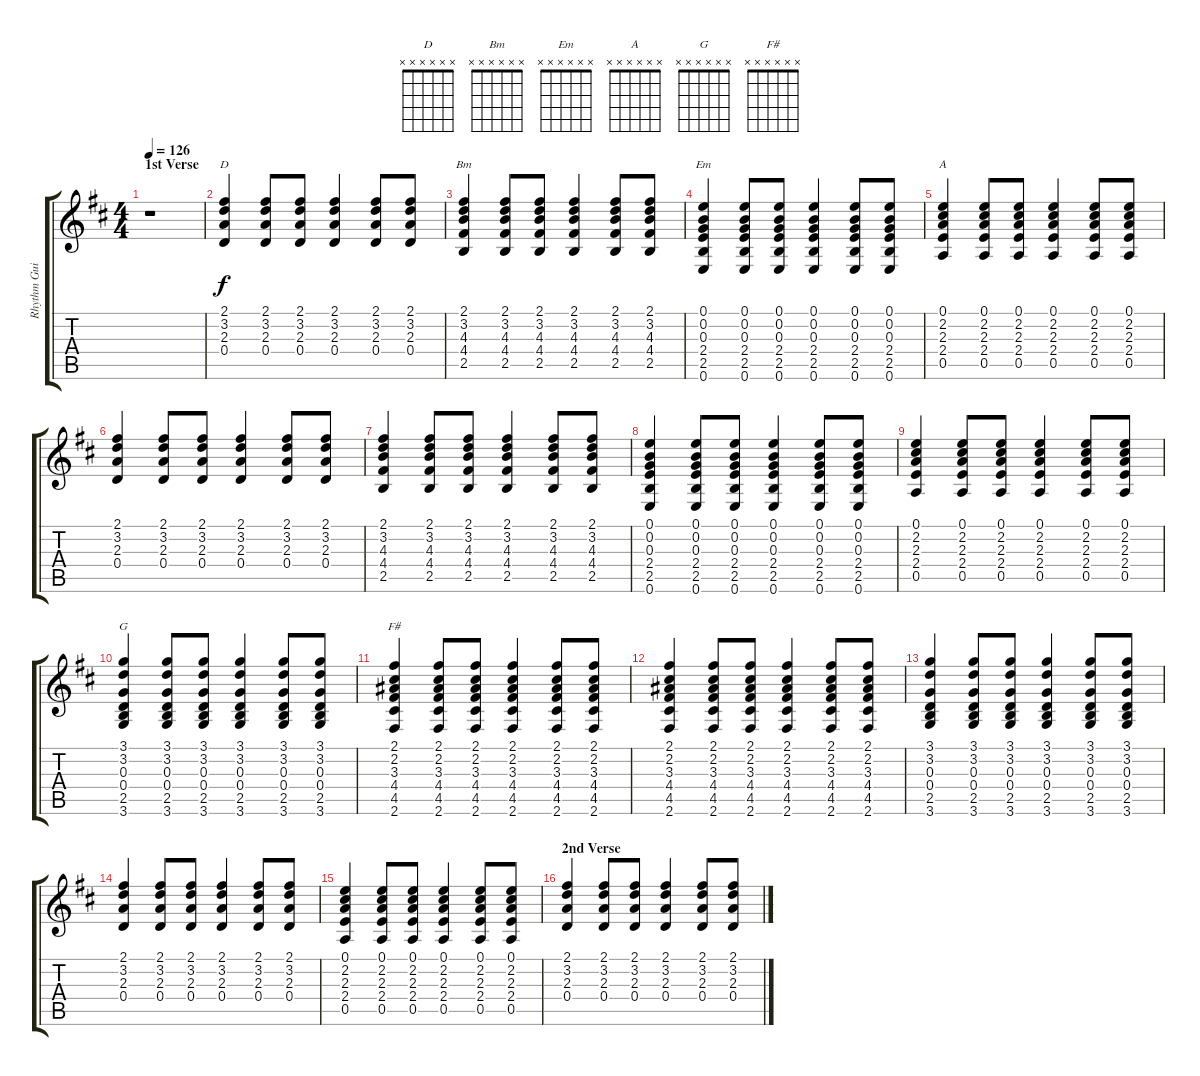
\track ("Rhythm Guitar" "Rhythm Gui") {instrument electricguitarclean}
\staff {score tabs}
\tuning (E4 B3 G3 D3 A2 E2) {hide}
\chord ("D" x x x x x x)
\chord ("Bm" x x x x x x)
\chord ("Em" x x x x x x)
\chord ("A" x x x x x x)
\chord ("G" x x x x x x)
\chord ("F#" x x x x x x)
\ts (4 4)
\section ("" "1st Verse")
\tempo 126
\clef g2
\ks d
r.1{dy f instrument electricguitarclean} |
(2.1 3.2 2.3 0.4).4{ch "D"} (2.1 3.2 2.3 0.4).8 (2.1 3.2 2.3 0.4).8 (2.1 3.2 2.3 0.4).4 (2.1 3.2 2.3 0.4).8 (2.1 3.2 2.3 0.4).8 |
(2.1 3.2 4.3 4.4 2.5).4{ch "Bm"} (2.1 3.2 4.3 4.4 2.5).8 (2.1 3.2 4.3 4.4 2.5).8 (2.1 3.2 4.3 4.4 2.5).4 (2.1 3.2 4.3 4.4 2.5).8 (2.1 3.2 4.3 4.4 2.5).8 |
(0.1 0.2 0.3 2.4 2.5 0.6).4{ch "Em"} (0.1 0.2 0.3 2.4 2.5 0.6).8 (0.1 0.2 0.3 2.4 2.5 0.6).8 (0.1 0.2 0.3 2.4 2.5 0.6).4 (0.1 0.2 0.3 2.4 2.5 0.6).8 (0.1 0.2 0.3 2.4 2.5 0.6).8 |
(0.1 2.2 2.3 2.4 0.5).4{ch "A"} (0.1 2.2 2.3 2.4 0.5).8 (0.1 2.2 2.3 2.4 0.5).8 (0.1 2.2 2.3 2.4 0.5).4 (0.1 2.2 2.3 2.4 0.5).8 (0.1 2.2 2.3 2.4 0.5).8 |
(2.1 3.2 2.3 0.4).4 (2.1 3.2 2.3 0.4).8 (2.1 3.2 2.3 0.4).8 (2.1 3.2 2.3 0.4).4 (2.1 3.2 2.3 0.4).8 (2.1 3.2 2.3 0.4).8 |
(2.1 3.2 4.3 4.4 2.5).4 (2.1 3.2 4.3 4.4 2.5).8 (2.1 3.2 4.3 4.4 2.5).8 (2.1 3.2 4.3 4.4 2.5).4 (2.1 3.2 4.3 4.4 2.5).8 (2.1 3.2 4.3 4.4 2.5).8 |
(0.1 0.2 0.3 2.4 2.5 0.6).4 (0.1 0.2 0.3 2.4 2.5 0.6).8 (0.1 0.2 0.3 2.4 2.5 0.6).8 (0.1 0.2 0.3 2.4 2.5 0.6).4 (0.1 0.2 0.3 2.4 2.5 0.6).8 (0.1 0.2 0.3 2.4 2.5 0.6).8 |
(0.1 2.2 2.3 2.4 0.5).4 (0.1 2.2 2.3 2.4 0.5).8 (0.1 2.2 2.3 2.4 0.5).8 (0.1 2.2 2.3 2.4 0.5).4 (0.1 2.2 2.3 2.4 0.5).8 (0.1 2.2 2.3 2.4 0.5).8 |
(3.1 3.2 0.3 0.4 2.5 3.6).4{ch "G"} (3.1 3.2 0.3 0.4 2.5 3.6).8 (3.1 3.2 0.3 0.4 2.5 3.6).8 (3.1 3.2 0.3 0.4 2.5 3.6).4 (3.1 3.2 0.3 0.4 2.5 3.6).8 (3.1 3.2 0.3 0.4 2.5 3.6).8 |
(2.1 2.2 3.3 4.4 4.5 2.6).4{ch "F#"} (2.1 2.2 3.3 4.4 4.5 2.6).8 (2.1 2.2 3.3 4.4 4.5 2.6).8 (2.1 2.2 3.3 4.4 4.5 2.6).4 (2.1 2.2 3.3 4.4 4.5 2.6).8 (2.1 2.2 3.3 4.4 4.5 2.6).8 |
(2.1 2.2 3.3 4.4 4.5 2.6).4 (2.1 2.2 3.3 4.4 4.5 2.6).8 (2.1 2.2 3.3 4.4 4.5 2.6).8 (2.1 2.2 3.3 4.4 4.5 2.6).4 (2.1 2.2 3.3 4.4 4.5 2.6).8 (2.1 2.2 3.3 4.4 4.5 2.6).8 |
(3.1 3.2 0.3 0.4 2.5 3.6).4 (3.1 3.2 0.3 0.4 2.5 3.6).8 (3.1 3.2 0.3 0.4 2.5 3.6).8 (3.1 3.2 0.3 0.4 2.5 3.6).4 (3.1 3.2 0.3 0.4 2.5 3.6).8 (3.1 3.2 0.3 0.4 2.5 3.6).8 |
(2.1 3.2 2.3 0.4).4 (2.1 3.2 2.3 0.4).8 (2.1 3.2 2.3 0.4).8 (2.1 3.2 2.3 0.4).4 (2.1 3.2 2.3 0.4).8 (2.1 3.2 2.3 0.4).8 |
(0.1 2.2 2.3 2.4 0.5).4 (0.1 2.2 2.3 2.4 0.5).8 (0.1 2.2 2.3 2.4 0.5).8 (0.1 2.2 2.3 2.4 0.5).4 (0.1 2.2 2.3 2.4 0.5).8 (0.1 2.2 2.3 2.4 0.5).8 |
\section ("" "2nd Verse")
(2.1 3.2 2.3 0.4).4 (2.1 3.2 2.3 0.4).8 (2.1 3.2 2.3 0.4).8 (2.1 3.2 2.3 0.4).4 (2.1 3.2 2.3 0.4).8 (2.1 3.2 2.3 0.4).8
